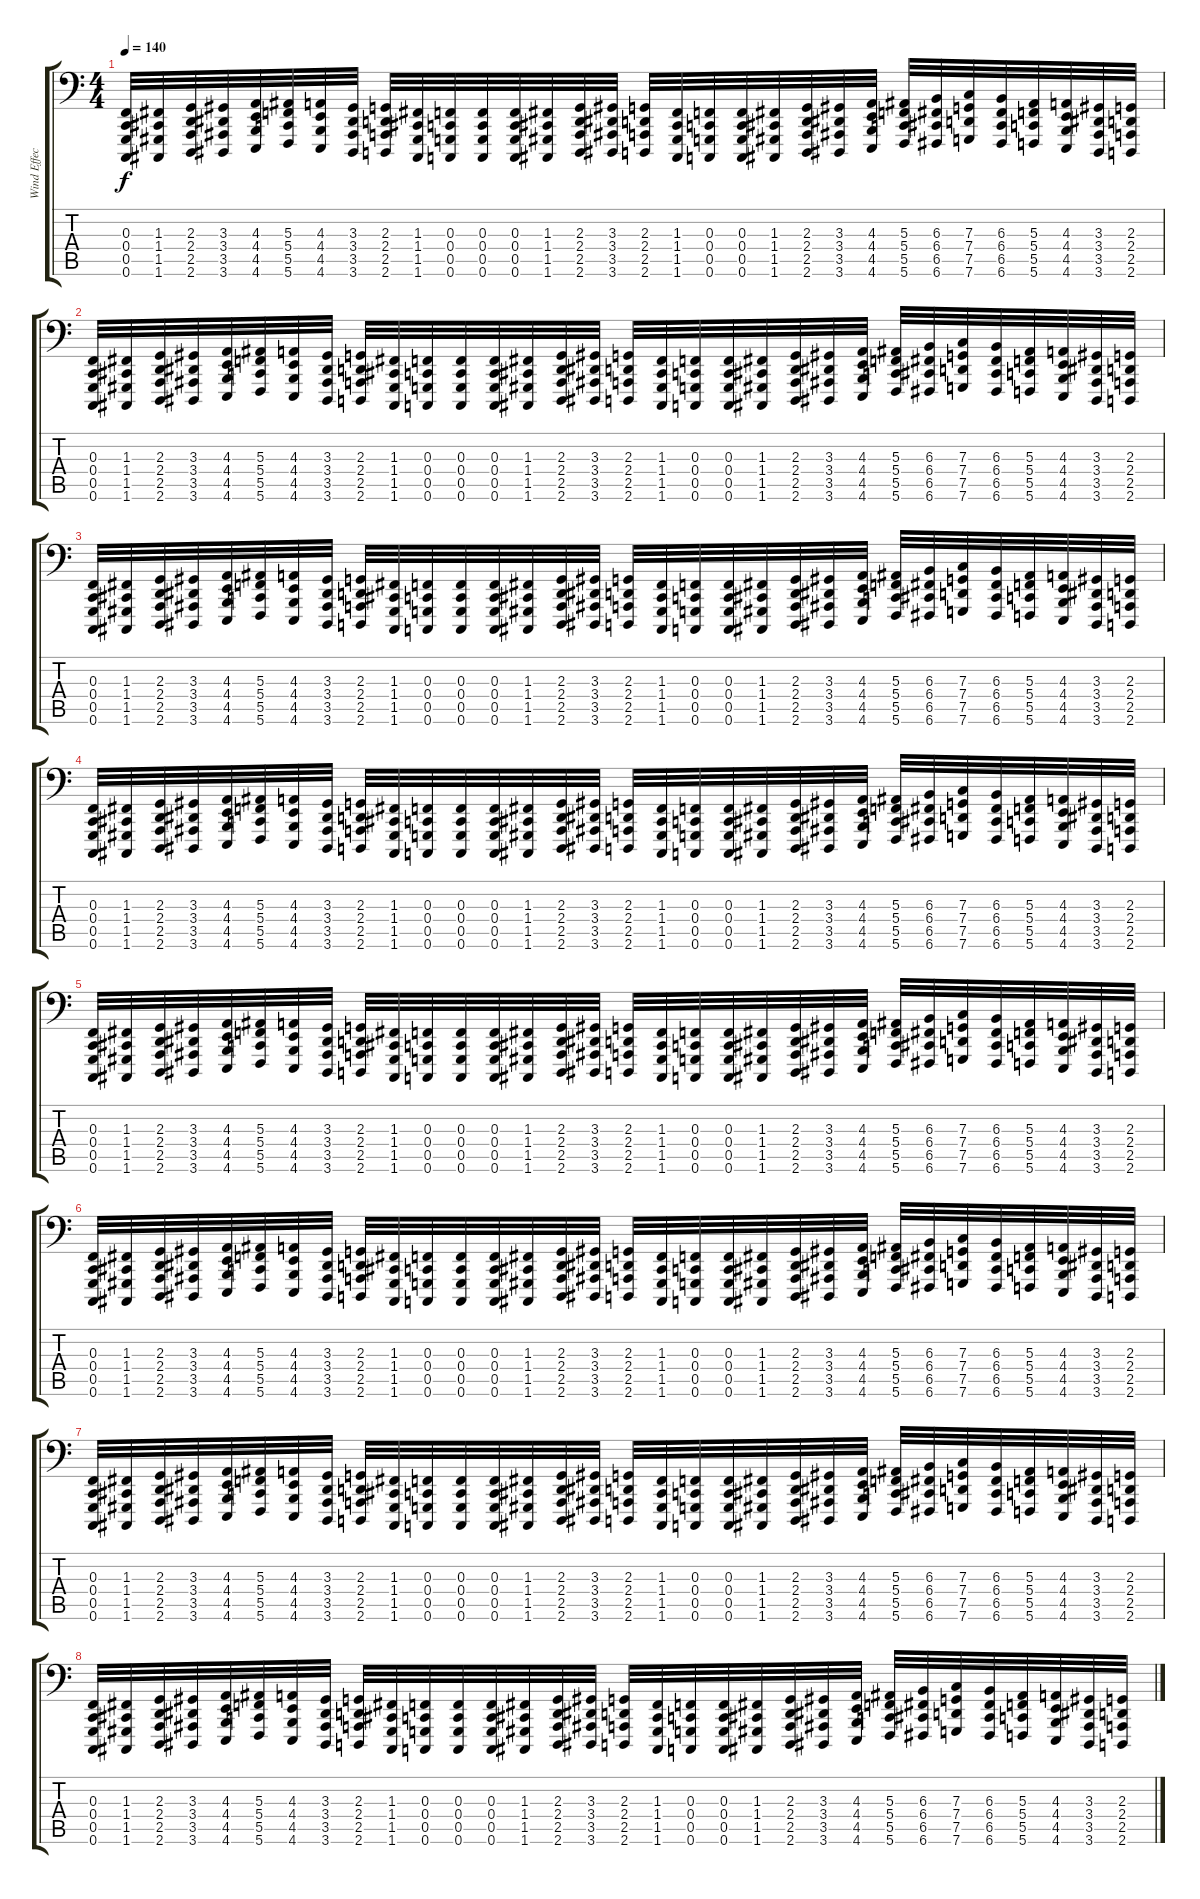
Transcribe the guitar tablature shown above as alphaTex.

\track ("Wind Effect" "Wind Effec") {instrument breathnoise}
\staff {score tabs}
\tuning (D3 A2 F2 C2 G1 C1) {hide}
\ts (4 4)
\tempo 140
\clef f4
\ks c
(0.3 0.4 0.5 0.6).32{dy f} (1.3 1.4 1.5 1.6).32 (2.3 2.4 2.5 2.6).32 (3.3 3.4 3.5 3.6).32 (4.3 4.4 4.5 4.6).32 (5.3 5.4 5.5 5.6).32 (4.3 4.4 4.5 4.6).32 (3.3 3.4 3.5 3.6).32 (2.3 2.4 2.5 2.6).32 (1.3 1.4 1.5 1.6).32 (0.3 0.4 0.5 0.6).32 (0.3 0.4 0.5 0.6).32 (0.3 0.4 0.5 0.6).32 (1.3 1.4 1.5 1.6).32 (2.3 2.4 2.5 2.6).32 (3.3 3.4 3.5 3.6).32 (2.3 2.4 2.5 2.6).32 (1.3 1.4 1.5 1.6).32 (0.3 0.4 0.5 0.6).32 (0.3 0.4 0.5 0.6).32 (1.3 1.4 1.5 1.6).32 (2.3 2.4 2.5 2.6).32 (3.3 3.4 3.5 3.6).32 (4.3 4.4 4.5 4.6).32 (5.3 5.4 5.5 5.6).32 (6.3 6.4 6.5 6.6).32 (7.3 7.4 7.5 7.6).32 (6.3 6.4 6.5 6.6).32 (5.3 5.4 5.5 5.6).32 (4.3 4.4 4.5 4.6).32 (3.3 3.4 3.5 3.6).32 (2.3 2.4 2.5 2.6).32 |
(0.3 0.4 0.5 0.6).32 (1.3 1.4 1.5 1.6).32 (2.3 2.4 2.5 2.6).32 (3.3 3.4 3.5 3.6).32 (4.3 4.4 4.5 4.6).32 (5.3 5.4 5.5 5.6).32 (4.3 4.4 4.5 4.6).32 (3.3 3.4 3.5 3.6).32 (2.3 2.4 2.5 2.6).32 (1.3 1.4 1.5 1.6).32 (0.3 0.4 0.5 0.6).32 (0.3 0.4 0.5 0.6).32 (0.3 0.4 0.5 0.6).32 (1.3 1.4 1.5 1.6).32 (2.3 2.4 2.5 2.6).32 (3.3 3.4 3.5 3.6).32 (2.3 2.4 2.5 2.6).32 (1.3 1.4 1.5 1.6).32 (0.3 0.4 0.5 0.6).32 (0.3 0.4 0.5 0.6).32 (1.3 1.4 1.5 1.6).32 (2.3 2.4 2.5 2.6).32 (3.3 3.4 3.5 3.6).32 (4.3 4.4 4.5 4.6).32 (5.3 5.4 5.5 5.6).32 (6.3 6.4 6.5 6.6).32 (7.3 7.4 7.5 7.6).32 (6.3 6.4 6.5 6.6).32 (5.3 5.4 5.5 5.6).32 (4.3 4.4 4.5 4.6).32 (3.3 3.4 3.5 3.6).32 (2.3 2.4 2.5 2.6).32 |
(0.3 0.4 0.5 0.6).32 (1.3 1.4 1.5 1.6).32 (2.3 2.4 2.5 2.6).32 (3.3 3.4 3.5 3.6).32 (4.3 4.4 4.5 4.6).32 (5.3 5.4 5.5 5.6).32 (4.3 4.4 4.5 4.6).32 (3.3 3.4 3.5 3.6).32 (2.3 2.4 2.5 2.6).32 (1.3 1.4 1.5 1.6).32 (0.3 0.4 0.5 0.6).32 (0.3 0.4 0.5 0.6).32 (0.3 0.4 0.5 0.6).32 (1.3 1.4 1.5 1.6).32 (2.3 2.4 2.5 2.6).32 (3.3 3.4 3.5 3.6).32 (2.3 2.4 2.5 2.6).32 (1.3 1.4 1.5 1.6).32 (0.3 0.4 0.5 0.6).32 (0.3 0.4 0.5 0.6).32 (1.3 1.4 1.5 1.6).32 (2.3 2.4 2.5 2.6).32 (3.3 3.4 3.5 3.6).32 (4.3 4.4 4.5 4.6).32 (5.3 5.4 5.5 5.6).32 (6.3 6.4 6.5 6.6).32 (7.3 7.4 7.5 7.6).32 (6.3 6.4 6.5 6.6).32 (5.3 5.4 5.5 5.6).32 (4.3 4.4 4.5 4.6).32 (3.3 3.4 3.5 3.6).32 (2.3 2.4 2.5 2.6).32 |
(0.3 0.4 0.5 0.6).32 (1.3 1.4 1.5 1.6).32 (2.3 2.4 2.5 2.6).32 (3.3 3.4 3.5 3.6).32 (4.3 4.4 4.5 4.6).32 (5.3 5.4 5.5 5.6).32 (4.3 4.4 4.5 4.6).32 (3.3 3.4 3.5 3.6).32 (2.3 2.4 2.5 2.6).32 (1.3 1.4 1.5 1.6).32 (0.3 0.4 0.5 0.6).32 (0.3 0.4 0.5 0.6).32 (0.3 0.4 0.5 0.6).32 (1.3 1.4 1.5 1.6).32 (2.3 2.4 2.5 2.6).32 (3.3 3.4 3.5 3.6).32 (2.3 2.4 2.5 2.6).32 (1.3 1.4 1.5 1.6).32 (0.3 0.4 0.5 0.6).32 (0.3 0.4 0.5 0.6).32 (1.3 1.4 1.5 1.6).32 (2.3 2.4 2.5 2.6).32 (3.3 3.4 3.5 3.6).32 (4.3 4.4 4.5 4.6).32 (5.3 5.4 5.5 5.6).32 (6.3 6.4 6.5 6.6).32 (7.3 7.4 7.5 7.6).32 (6.3 6.4 6.5 6.6).32 (5.3 5.4 5.5 5.6).32 (4.3 4.4 4.5 4.6).32 (3.3 3.4 3.5 3.6).32 (2.3 2.4 2.5 2.6).32 |
(0.3 0.4 0.5 0.6).32 (1.3 1.4 1.5 1.6).32 (2.3 2.4 2.5 2.6).32 (3.3 3.4 3.5 3.6).32 (4.3 4.4 4.5 4.6).32 (5.3 5.4 5.5 5.6).32 (4.3 4.4 4.5 4.6).32 (3.3 3.4 3.5 3.6).32 (2.3 2.4 2.5 2.6).32 (1.3 1.4 1.5 1.6).32 (0.3 0.4 0.5 0.6).32 (0.3 0.4 0.5 0.6).32 (0.3 0.4 0.5 0.6).32 (1.3 1.4 1.5 1.6).32 (2.3 2.4 2.5 2.6).32 (3.3 3.4 3.5 3.6).32 (2.3 2.4 2.5 2.6).32 (1.3 1.4 1.5 1.6).32 (0.3 0.4 0.5 0.6).32 (0.3 0.4 0.5 0.6).32 (1.3 1.4 1.5 1.6).32 (2.3 2.4 2.5 2.6).32 (3.3 3.4 3.5 3.6).32 (4.3 4.4 4.5 4.6).32 (5.3 5.4 5.5 5.6).32 (6.3 6.4 6.5 6.6).32 (7.3 7.4 7.5 7.6).32 (6.3 6.4 6.5 6.6).32 (5.3 5.4 5.5 5.6).32 (4.3 4.4 4.5 4.6).32 (3.3 3.4 3.5 3.6).32 (2.3 2.4 2.5 2.6).32 |
(0.3 0.4 0.5 0.6).32 (1.3 1.4 1.5 1.6).32 (2.3 2.4 2.5 2.6).32 (3.3 3.4 3.5 3.6).32 (4.3 4.4 4.5 4.6).32 (5.3 5.4 5.5 5.6).32 (4.3 4.4 4.5 4.6).32 (3.3 3.4 3.5 3.6).32 (2.3 2.4 2.5 2.6).32 (1.3 1.4 1.5 1.6).32 (0.3 0.4 0.5 0.6).32 (0.3 0.4 0.5 0.6).32 (0.3 0.4 0.5 0.6).32 (1.3 1.4 1.5 1.6).32 (2.3 2.4 2.5 2.6).32 (3.3 3.4 3.5 3.6).32 (2.3 2.4 2.5 2.6).32 (1.3 1.4 1.5 1.6).32 (0.3 0.4 0.5 0.6).32 (0.3 0.4 0.5 0.6).32 (1.3 1.4 1.5 1.6).32 (2.3 2.4 2.5 2.6).32 (3.3 3.4 3.5 3.6).32 (4.3 4.4 4.5 4.6).32 (5.3 5.4 5.5 5.6).32 (6.3 6.4 6.5 6.6).32 (7.3 7.4 7.5 7.6).32 (6.3 6.4 6.5 6.6).32 (5.3 5.4 5.5 5.6).32 (4.3 4.4 4.5 4.6).32 (3.3 3.4 3.5 3.6).32 (2.3 2.4 2.5 2.6).32 |
(0.3 0.4 0.5 0.6).32 (1.3 1.4 1.5 1.6).32 (2.3 2.4 2.5 2.6).32 (3.3 3.4 3.5 3.6).32 (4.3 4.4 4.5 4.6).32 (5.3 5.4 5.5 5.6).32 (4.3 4.4 4.5 4.6).32 (3.3 3.4 3.5 3.6).32 (2.3 2.4 2.5 2.6).32 (1.3 1.4 1.5 1.6).32 (0.3 0.4 0.5 0.6).32 (0.3 0.4 0.5 0.6).32 (0.3 0.4 0.5 0.6).32 (1.3 1.4 1.5 1.6).32 (2.3 2.4 2.5 2.6).32 (3.3 3.4 3.5 3.6).32 (2.3 2.4 2.5 2.6).32 (1.3 1.4 1.5 1.6).32 (0.3 0.4 0.5 0.6).32 (0.3 0.4 0.5 0.6).32 (1.3 1.4 1.5 1.6).32 (2.3 2.4 2.5 2.6).32 (3.3 3.4 3.5 3.6).32 (4.3 4.4 4.5 4.6).32 (5.3 5.4 5.5 5.6).32 (6.3 6.4 6.5 6.6).32 (7.3 7.4 7.5 7.6).32 (6.3 6.4 6.5 6.6).32 (5.3 5.4 5.5 5.6).32 (4.3 4.4 4.5 4.6).32 (3.3 3.4 3.5 3.6).32 (2.3 2.4 2.5 2.6).32 |
(0.3 0.4 0.5 0.6).32 (1.3 1.4 1.5 1.6).32 (2.3 2.4 2.5 2.6).32 (3.3 3.4 3.5 3.6).32 (4.3 4.4 4.5 4.6).32 (5.3 5.4 5.5 5.6).32 (4.3 4.4 4.5 4.6).32 (3.3 3.4 3.5 3.6).32 (2.3 2.4 2.5 2.6).32 (1.3 1.4 1.5 1.6).32 (0.3 0.4 0.5 0.6).32 (0.3 0.4 0.5 0.6).32 (0.3 0.4 0.5 0.6).32 (1.3 1.4 1.5 1.6).32 (2.3 2.4 2.5 2.6).32 (3.3 3.4 3.5 3.6).32 (2.3 2.4 2.5 2.6).32 (1.3 1.4 1.5 1.6).32 (0.3 0.4 0.5 0.6).32 (0.3 0.4 0.5 0.6).32 (1.3 1.4 1.5 1.6).32 (2.3 2.4 2.5 2.6).32 (3.3 3.4 3.5 3.6).32 (4.3 4.4 4.5 4.6).32 (5.3 5.4 5.5 5.6).32 (6.3 6.4 6.5 6.6).32 (7.3 7.4 7.5 7.6).32 (6.3 6.4 6.5 6.6).32 (5.3 5.4 5.5 5.6).32 (4.3 4.4 4.5 4.6).32 (3.3 3.4 3.5 3.6).32 (2.3 2.4 2.5 2.6).32
